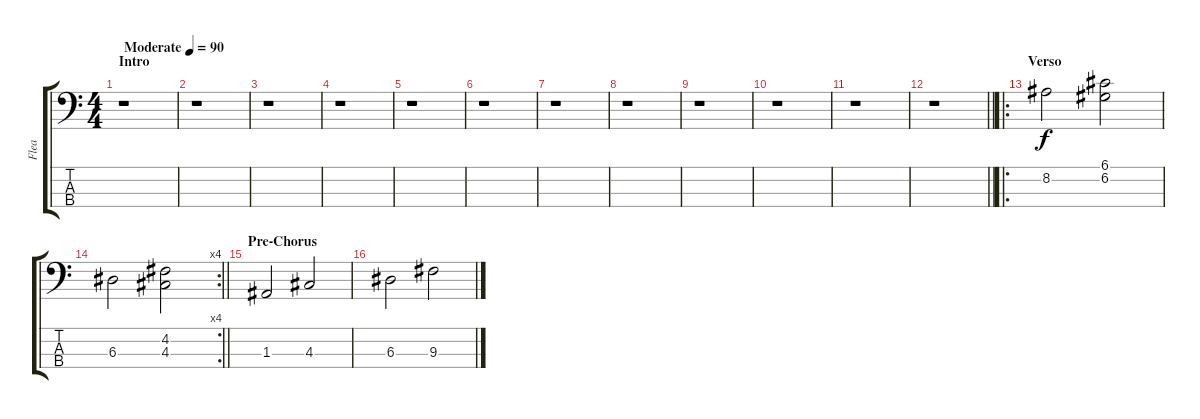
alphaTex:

\track ("Flea" "Flea") {instrument electricbassfinger}
\staff {score tabs}
\tuning (G2 D2 A1 E1) {hide}
\ts (4 4)
\section ("" "Intro")
\tempo (90 "Moderate")
\clef f4
\ks c
r.1{dy f instrument electricbassfinger} |
r.1 |
r.1 |
r.1 |
r.1 |
r.1 |
r.1 |
r.1 |
r.1 |
r.1 |
r.1 |
\barLineRight lightlight
r.1 |
\ro
\section ("" "Verso")
8.2.2 (6.1 6.2).2 |
\rc 4
\barLineRight lightlight
6.3.2 (4.2 4.3).2 |
\section ("" "Pre-Chorus")
1.3.2 4.3.2 |
6.3.2 9.3.2
